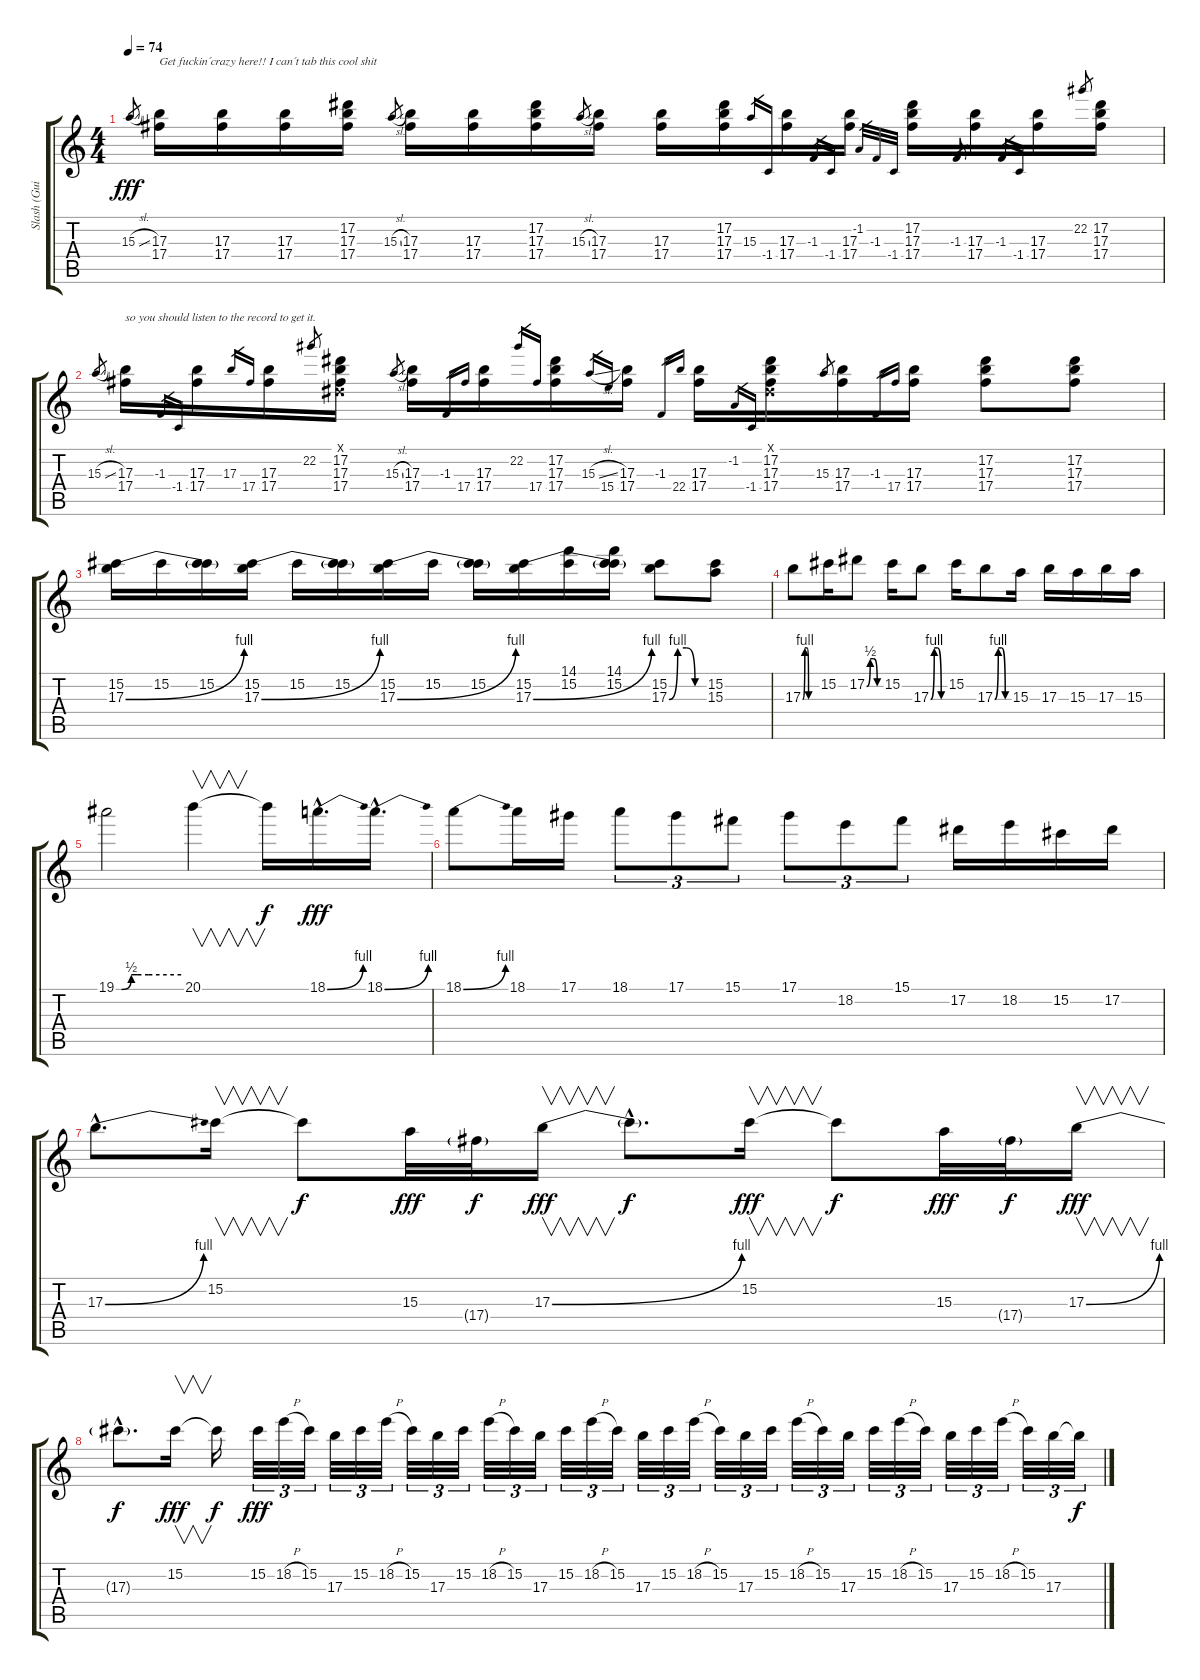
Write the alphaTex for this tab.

\track ("Slash (Guitar - 6 Strings)" "Slash (Gui") {instrument distortionguitar}
\staff {score tabs}
\tuning (Eb4 Bb3 Gb3 Db3 Ab2 Eb2) {hide}
\ts (4 4)
\tempo 74
\clef g2
\ks c
15.3{sl}.8{gr dy fff} (17.3 17.4).16{txt "Get fuckin´crazy here!! I can´t tab this cool shit"} (17.3 17.4).16 (17.3 17.4).16 (17.2 17.3 17.4).16 15.3{sl}.8{gr} (17.3 17.4).16 (17.3 17.4).16 (17.2 17.3 17.4).16 15.3{sl}.8{gr} (17.3 17.4).16 (17.3 17.4).16 (17.2 17.3 17.4).16 15.3.16{gr} -1.4.16{gr} (17.3 17.4).16 -1.3.16{gr} -1.4.16{gr} (17.3 17.4).16 -1.2.32{gr} -1.3.32{gr} -1.4.32{gr} (17.2 17.3 17.4).16 -1.3.8{gr} (17.3 17.4).16 -1.3.16{gr} -1.4.16{gr} (17.3 17.4).16 22.2.8{gr} (17.2 17.3 17.4).16 |
15.3{sl}.8{gr} (17.3 17.4).16{txt "so you should listen to the record to get it."} -1.3.16{gr} -1.4.16{gr} (17.3 17.4).16 17.3.16{gr} 17.4.16{gr} (17.3 17.4).16 22.2.8{gr} (0.1{x} 17.2 17.3 17.4).16 15.3{sl}.8{gr} (17.3 17.4).16 -1.3.16{gr} 17.4.16{gr} (17.3 17.4).16 22.2.16{gr} 17.4.16{gr} (17.2 17.3 17.4).16 15.3{sl}.16{gr} 15.4.16{gr} (17.3 17.4).16 -1.3.16{gr} 22.4.16{gr} (17.3 17.4).16 -1.2.16{gr} -1.4.16{gr} (0.1{x} 17.2 17.3 17.4).16 15.3.8{gr} (17.3 17.4).16 -1.3.16{gr} 17.4.16{gr} (17.3 17.4).16 (17.2 17.3 17.4).8 (17.2 17.3 17.4).8 |
(15.2 17.3{be (bend 0 0 60 4)}).16 15.2.16 (15.2 17.3{t}).16 (15.2 17.3{be (bend 0 0 60 4)}).16 15.2.16 (15.2 17.3{t}).16 (15.2 17.3{be (bend 0 0 60 4)}).16 15.2.16 (15.2 17.3{t}).16 (15.2 17.3{be (bend 0 0 60 4)}).16 (14.1 15.2).16 (14.1 15.2 17.3{t}).16 (15.2 17.3{be (custom 0 0 15 4 30 4 45 0 60 0)}).8 (15.2 15.3).8 |
17.3{be (custom 0 0 9 4 19 4 25 0 30 0 36 0 45 0 60 0)}.8 15.2.16 17.2{be (custom 0 0 15 2 30 2 45 0 60 0)}.8 15.2.16 17.3{be (custom 0 0 15 4 30 4 45 0 60 0)}.8 15.2.16 17.3{be (custom 0 0 15 4 30 4 45 0 60 0)}.8 15.3.16 17.3.16 15.3.16 17.3.16 15.3.16 |
19.1{be (custom 0 0 5 0 14 2 20 2 30 2 60 2)}.2 20.1.4{v} 20.1{t}.16{dy f} 18.1{be (bend 0 0 60 4) hac}.16{d dy fff} 18.1{be (bend 0 0 60 4) hac}.16{d} |
18.1{be (bend 0 0 60 4)}.8 18.1.16 17.1.16 18.1.8{tu (3 2)} 17.1.8{tu (3 2)} 15.1.8{tu (3 2)} 17.1.8{tu (3 2)} 18.2.8{tu (3 2)} 15.1.8{tu (3 2)} 17.2.16 18.2.16 15.2.16 17.2.16 |
17.3{be (bend 0 0 60 4) hac}.8{d} 15.2.16{v} 15.2{t}.8{dy f} 15.3.32{dy fff} 17.4{g}.32{dy f} 17.3{be (bend 0 0 60 4)}.16{v dy fff} 17.3{hac t}.8{d dy f} 15.2.16{v dy fff} 15.2{t}.8{dy f} 15.3.32{dy fff} 17.4{g}.32{dy f} 17.3{be (bend 0 0 60 4)}.16{v dy fff} |
17.3{hac t}.8{d dy f} 15.2.16{v dy fff} 15.2{t}.16{dy f} 15.2.32{tu (3 2) dy fff} 18.2{h}.32{tu (3 2)} 15.2.32{tu (3 2)} 17.3.32{tu (3 2)} 15.2.32{tu (3 2)} 18.2{h}.32{tu (3 2)} 15.2.32{tu (3 2)} 17.3.32{tu (3 2)} 15.2.32{tu (3 2)} 18.2{h}.32{tu (3 2)} 15.2.32{tu (3 2)} 17.3.32{tu (3 2)} 15.2.32{tu (3 2)} 18.2{h}.32{tu (3 2)} 15.2.32{tu (3 2)} 17.3.32{tu (3 2)} 15.2.32{tu (3 2)} 18.2{h}.32{tu (3 2)} 15.2.32{tu (3 2)} 17.3.32{tu (3 2)} 15.2.32{tu (3 2)} 18.2{h}.32{tu (3 2)} 15.2.32{tu (3 2)} 17.3.32{tu (3 2)} 15.2.32{tu (3 2)} 18.2{h}.32{tu (3 2)} 15.2.32{tu (3 2)} 17.3.32{tu (3 2)} 15.2.32{tu (3 2)} 18.2{h}.32{tu (3 2)} 15.2.32{tu (3 2)} 17.3.32{tu (3 2)} 17.3{t}.32{tu (3 2) dy f}
